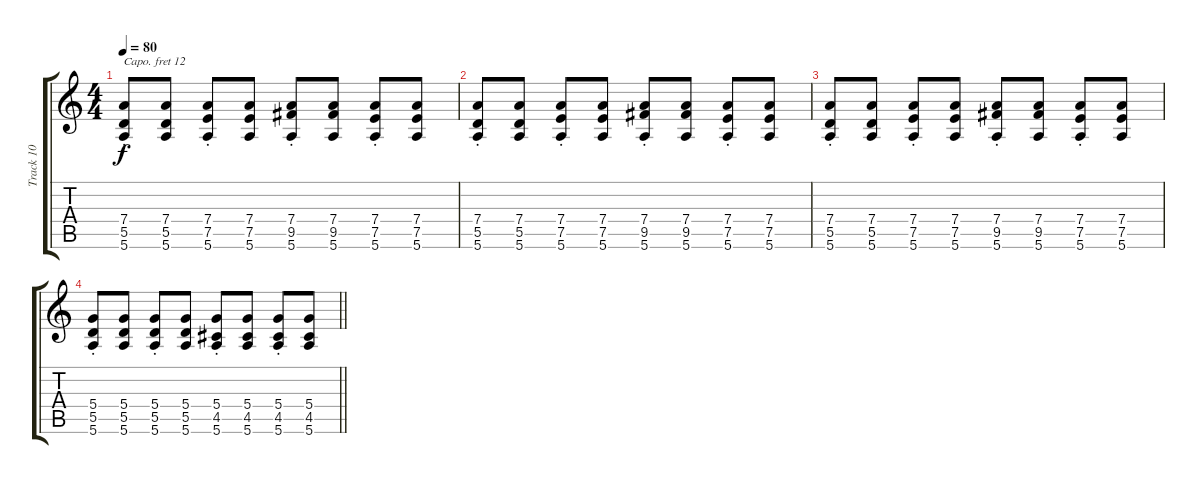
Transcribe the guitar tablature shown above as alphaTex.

\track ("Track 10" "Track 10") {instrument stringensemble1}
\staff {score tabs}
\capo 12
\tuning (E4 B3 G3 D3 A2 E2) {hide}
\ts (4 4)
\tempo 80
\clef g2
\ks c
(7.4{st} 5.5{st} 5.6{st}).8{dy f} (7.4 5.5 5.6).8 (7.4{st} 7.5{st} 5.6{st}).8 (7.4 7.5 5.6).8 (7.4{st} 9.5{st} 5.6{st}).8 (7.4 9.5 5.6).8 (7.4{st} 7.5{st} 5.6{st}).8 (7.4 7.5 5.6).8 |
(7.4{st} 5.5{st} 5.6{st}).8 (7.4 5.5 5.6).8 (7.4{st} 7.5{st} 5.6{st}).8 (7.4 7.5 5.6).8 (7.4{st} 9.5{st} 5.6{st}).8 (7.4 9.5 5.6).8 (7.4{st} 7.5{st} 5.6{st}).8 (7.4 7.5 5.6).8 |
(7.4{st} 5.5{st} 5.6{st}).8 (7.4 5.5 5.6).8 (7.4{st} 7.5{st} 5.6{st}).8 (7.4 7.5 5.6).8 (7.4{st} 9.5{st} 5.6{st}).8 (7.4 9.5 5.6).8 (7.4{st} 7.5{st} 5.6{st}).8 (7.4 7.5 5.6).8 |
\barLineRight lightlight
(5.4{st} 5.5{st} 5.6{st}).8 (5.4 5.5 5.6).8 (5.4{st} 5.5{st} 5.6{st}).8 (5.4 5.5 5.6).8 (5.4{st} 4.5{st} 5.6{st}).8 (5.4 4.5 5.6).8 (5.4{st} 4.5{st} 5.6{st}).8 (5.4 4.5 5.6).8
